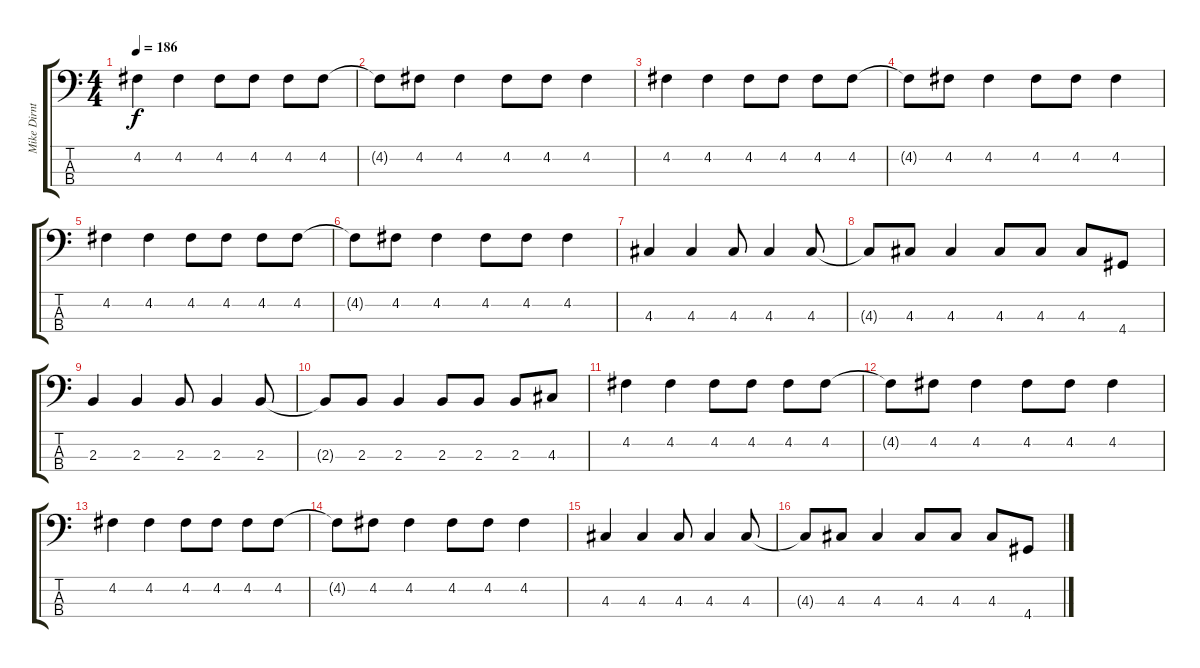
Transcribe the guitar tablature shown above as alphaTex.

\track ("Mike Dirnt (Bass)" "Mike Dirnt") {instrument electricbassfinger}
\staff {score tabs}
\tuning (G2 D2 A1 E1) {hide}
\ts (4 4)
\tempo 186
\clef f4
\ks c
4.2.4{dy f instrument electricbassfinger} 4.2.4 4.2.8 4.2.8 4.2.8 4.2.8 |
4.2{t}.8 4.2.8 4.2.4 4.2.8 4.2.8 4.2.4 |
4.2.4 4.2.4 4.2.8 4.2.8 4.2.8 4.2.8 |
4.2{t}.8 4.2.8 4.2.4 4.2.8 4.2.8 4.2.4 |
4.2.4 4.2.4 4.2.8 4.2.8 4.2.8 4.2.8 |
4.2{t}.8 4.2.8 4.2.4 4.2.8 4.2.8 4.2.4 |
4.3.4 4.3.4 4.3.8 4.3.4 4.3.8 |
4.3{t}.8 4.3.8 4.3.4 4.3.8 4.3.8 4.3.8 4.4.8 |
2.3.4 2.3.4 2.3.8 2.3.4 2.3.8 |
2.3{t}.8 2.3.8 2.3.4 2.3.8 2.3.8 2.3.8 4.3.8 |
4.2.4 4.2.4 4.2.8 4.2.8 4.2.8 4.2.8 |
4.2{t}.8 4.2.8 4.2.4 4.2.8 4.2.8 4.2.4 |
4.2.4 4.2.4 4.2.8 4.2.8 4.2.8 4.2.8 |
4.2{t}.8 4.2.8 4.2.4 4.2.8 4.2.8 4.2.4 |
4.3.4 4.3.4 4.3.8 4.3.4 4.3.8 |
4.3{t}.8 4.3.8 4.3.4 4.3.8 4.3.8 4.3.8 4.4.8
